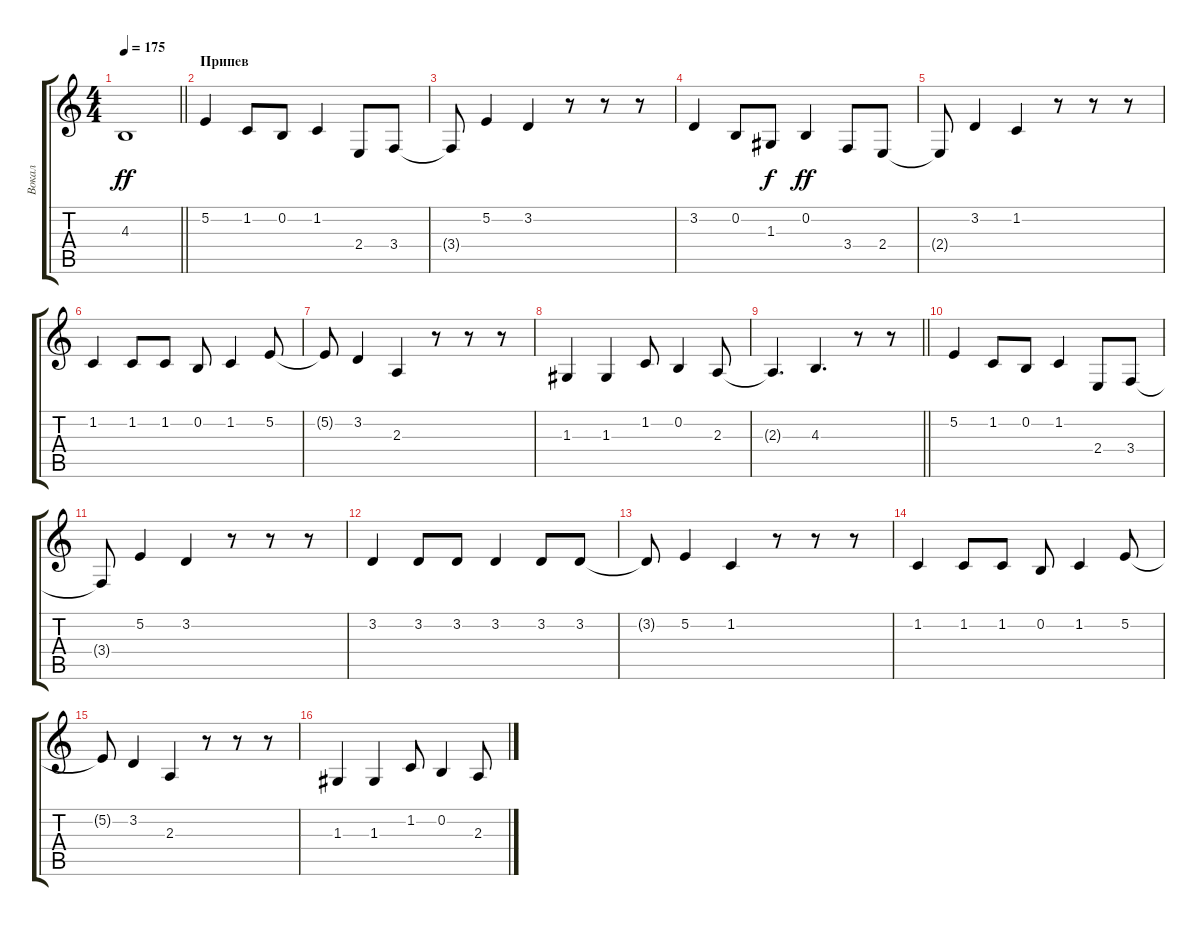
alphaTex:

\track ("Вокал" "Вокал") {instrument tenorsax}
\staff {score tabs}
\tuning (E4 B3 G3 D3 A2 E2) {hide}
\ts (4 4)
\tempo 175
\clef g2
\barLineRight lightlight
\ks c
4.3.1{dy ff} |
\section ("" "Припев")
5.2.4 1.2.8 0.2.8 1.2.4 2.4.8 3.4.8 |
3.4{t}.8 5.2.4 3.2.4 r.8 r.8 r.8 |
3.2.4 0.2.8 1.3.8{dy f} 0.2.4{dy ff} 3.4.8 2.4.8 |
2.4{t}.8 3.2.4 1.2.4 r.8 r.8 r.8 |
1.2.4 1.2.8 1.2.8 0.2.8 1.2.4 5.2.8 |
5.2{t}.8 3.2.4 2.3.4 r.8 r.8 r.8 |
1.3.4 1.3.4 1.2.8 0.2.4 2.3.8 |
\barLineRight lightlight
2.3{t}.4{d} 4.3.4{d} r.8 r.8 |
\section ("" "")
5.2.4 1.2.8 0.2.8 1.2.4 2.4.8 3.4.8 |
3.4{t}.8 5.2.4 3.2.4 r.8 r.8 r.8 |
3.2.4 3.2.8 3.2.8 3.2.4 3.2.8 3.2.8 |
3.2{t}.8 5.2.4 1.2.4 r.8 r.8 r.8 |
1.2.4 1.2.8 1.2.8 0.2.8 1.2.4 5.2.8 |
5.2{t}.8 3.2.4 2.3.4 r.8 r.8 r.8 |
1.3.4 1.3.4 1.2.8 0.2.4 2.3.8
